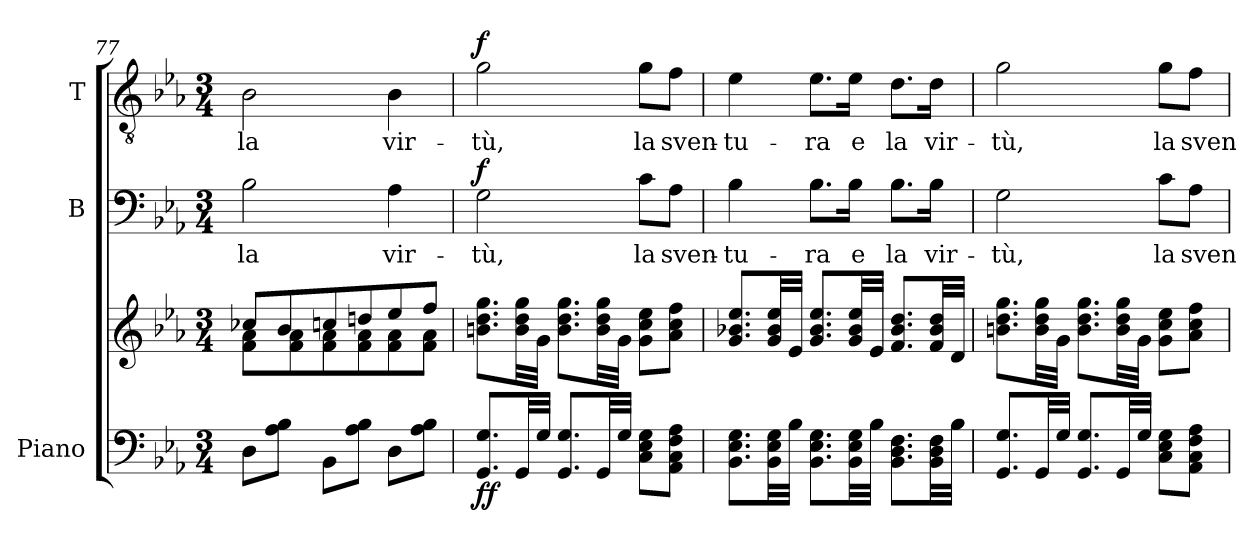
**kern	**kern	**dynam	**kern	**text	**dynam	**kern	**text	**dynam
*part3	*part3	*part3	*part2	*part2	*part2	*part1	*part1	*part1
*staff4	*staff3	*staff3/4	*staff2	*staff2	*staff2	*staff1	*staff1	*staff1
*I"Piano	*	*	*I"B	*	*	*I"T	*	*
*I'Pno	*	*	*I'B	*	*	*I'T	*	*
*clefF4	*clefG2	*	*clefF4	*	*	*clefGv2	*	*
*k[b-e-a-]	*k[b-e-a-]	*	*k[b-e-a-]	*	*	*k[b-e-a-]	*	*
*M3/4	*M3/4	*	*M3/4	*	*	*M3/4	*	*
=77	=77	=77	=77	=77	=77	=77	=77	=77
*	*^	*	*	*	*	*	*	*
8D\L	8cc-X/L	8f\ 8a-\L	.	2B-\	la	.	2B-\	la	.
8A-\ 8B-\J	8b-/	8f\ 8a-\	.	.	.	.	.	.	.
8BB-\L	8ccn/	8f\ 8a-\	.	.	.	.	.	.	.
8A-\ 8B-\J	8ddn/	8f\ 8a-\	.	.	.	.	.	.	.
8D\L	8ee-/	8f\ 8a-\	.	4A-\	vir-	.	4B-\	vir-	.
8A-\ 8B-\J	8ff/J	8f\ 8a-\J	.	.	.	.	.	.	.
=78	=78	=78	=78	=78	=78	=78	=78	=78	=78
!	!	!	!LO:DY:b=2	!	!	!	!	!	!
!	!	!	!LO:DY:n=1:b	!	!	!LO:DY:a	!	!	!LO:DY:a
*	*v	*v	*	*	*	*	*	*	*
8.GG/ 8.G/L	8.bn\ 8.dd\ 8.gg\L	f f	2G\	-tù,	f	2g\	-tù,	f
32GG/LL	32b\ 32dd\ 32gg\LL	.	.	.	.	.	.	.
32G/JJJ	32g\JJJ	.	.	.	.	.	.	.
8.GG/ 8.G/L	8.b\ 8.dd\ 8.gg\L	.	.	.	.	.	.	.
32GG/LL	32b\ 32dd\ 32gg\LL	.	.	.	.	.	.	.
32G/JJJ	32g\JJJ	.	.	.	.	.	.	.
8C\ 8E-\ 8G\L	8g\ 8cc\ 8ee-\L	.	8c\L	la	.	8g\L	la	.
8AA-\ 8C\ 8F\ 8A-\J	8a-\ 8cc\ 8ff\J	.	8A-\J	sven-	.	8f\J	sven-	.
!!LO:PB:g=z
=79	=79	=79	=79	=79	=79	=79	=79	=79
8.BB-\ 8.E-\ 8.G\L	8.g/ 8.b-X/ 8.ee-/L	.	4B-\	-tu-	.	4e-\	-tu-	.
32BB-\ 32E-\ 32G\LL	32g/ 32b-/ 32ee-/LL	.	.	.	.	.	.	.
32B-\JJJ	32e-/JJJ	.	.	.	.	.	.	.
8.BB-\ 8.E-\ 8.G\L	8.g/ 8.b-/ 8.ee-/L	.	8.B-\L	-ra	.	8.e-\L	-ra	.
32BB-\ 32E-\ 32G\LL	32g/ 32b-/ 32ee-/LL	.	16B-\Jk	e	.	16e-\Jk	e	.
32B-\JJJ	32e-/JJJ	.	.	.	.	.	.	.
8.BB-\ 8.D\ 8.F\L	8.f/ 8.b-/ 8.dd/L	.	8.B-\L	la	.	8.d\L	la	.
32BB-\ 32D\ 32F\LL	32f/ 32b-/ 32dd/LL	.	16B-\Jk	vir-	.	16d\Jk	vir-	.
32B-\JJJ	32d/JJJ	.	.	.	.	.	.	.
=80	=80	=80	=80	=80	=80	=80	=80	=80
8.GG/ 8.G/L	8.bn\ 8.dd\ 8.gg\L	.	2G\	-tù,	.	2g\	-tù,	.
32GG/LL	32b\ 32dd\ 32gg\LL	.	.	.	.	.	.	.
32G/JJJ	32g\JJJ	.	.	.	.	.	.	.
8.GG/ 8.G/L	8.b\ 8.dd\ 8.gg\L	.	.	.	.	.	.	.
32GG/LL	32b\ 32dd\ 32gg\LL	.	.	.	.	.	.	.
32G/JJJ	32g\JJJ	.	.	.	.	.	.	.
8C\ 8E-\ 8G\L	8g\ 8cc\ 8ee-\L	.	8c\L	la	.	8g\L	la	.
8AA-\ 8C\ 8F\ 8A-\J	8a-\ 8cc\ 8ff\J	.	8A-\J	sven-	.	8f\J	sven-	.
=	=	=	=	=	=	=	=	=
*-	*-	*-	*-	*-	*-	*-	*-	*-
